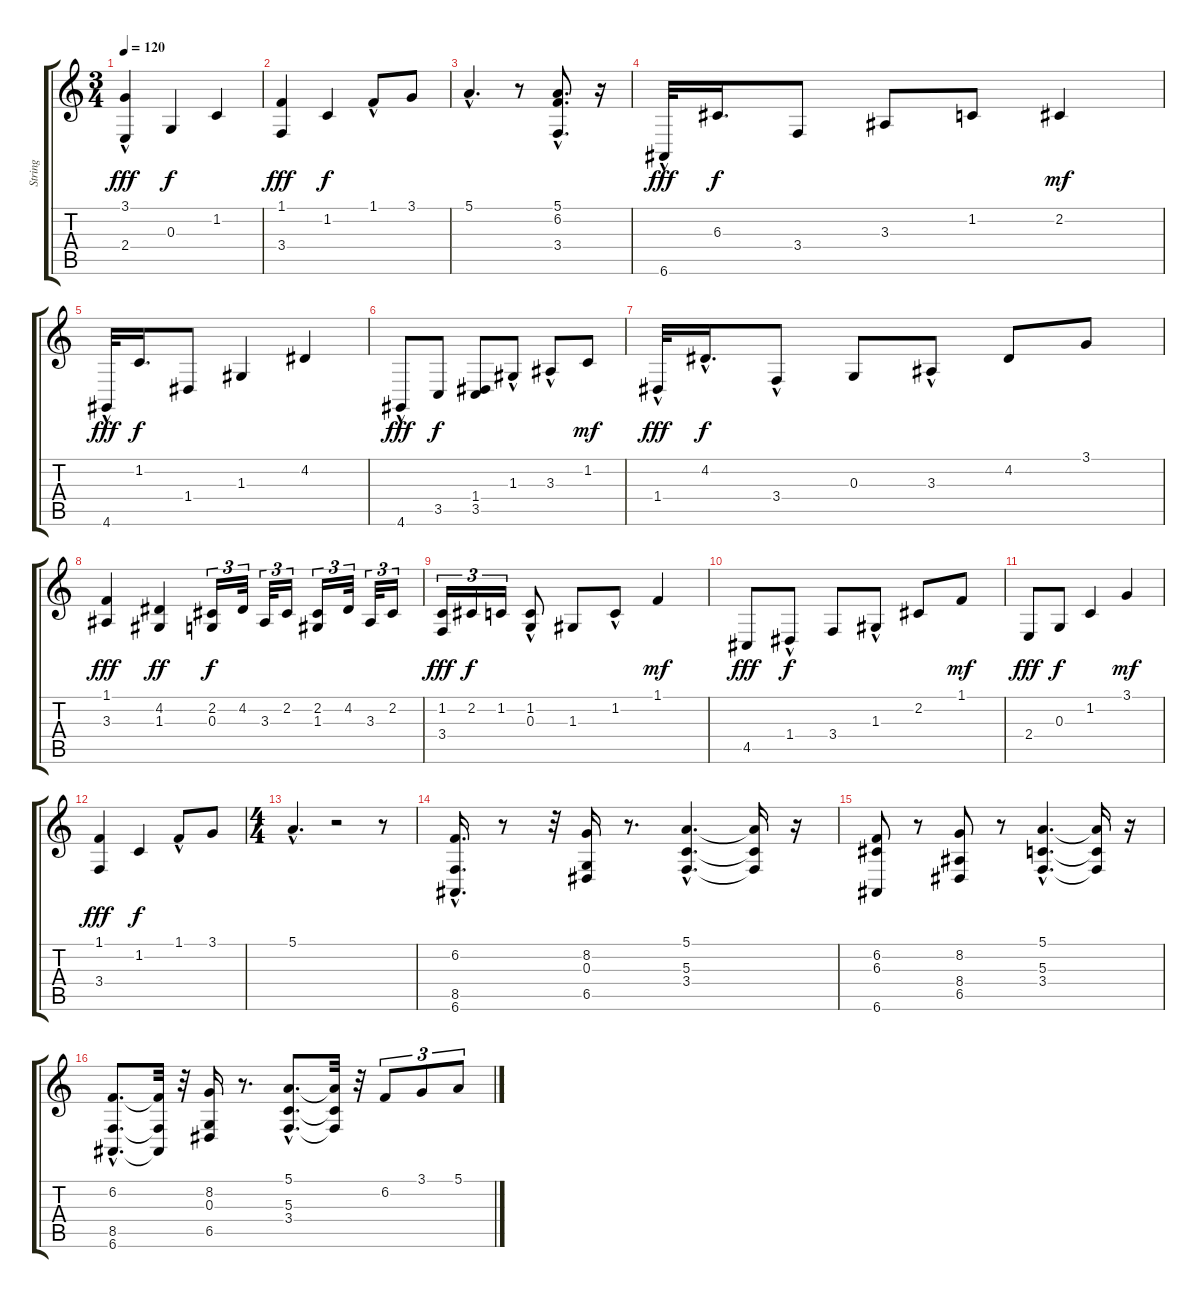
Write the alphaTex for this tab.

\track ("String" "String") {instrument harpsichord}
\staff {score tabs}
\tuning (E4 B3 G3 D3 A2 E2) {hide}
\ts (3 4)
\tempo 120
\clef g2
\ks c
(3.1 2.4{hac}).4{dy fff} 0.3.4{dy f} 1.2.4 |
(1.1 3.4).4{dy fff} 1.2.4{dy f} 1.1{hac}.8 3.1.8 |
5.1{hac}.4{d} r.8 (5.1{hac} 6.2{hac} 3.4{hac}).8{d} r.16 |
6.6{hac}.32{dy fff} 6.3.16{d dy f} 3.4.8 3.3.8 1.2.8 2.2.4{dy mf} |
4.6{hac}.32{dy fff} 1.2.16{d dy f} 1.4.8 1.3.4 4.2.4 |
4.6{hac}.8{dy fff} 3.5.8{dy f} (1.4 3.5).8 1.3{hac}.8 3.3{hac}.8 1.2.8{dy mf} |
1.4{hac}.32{dy fff} 4.2{hac}.16{d dy f} 3.4{hac}.8 0.3.8 3.3{hac}.8 4.2.8 3.1.8 |
(1.1 3.3).4{dy fff} (4.2 1.3).4{dy ff} (2.2 0.3).16{tu (3 2) dy f} 4.2.32{tu (3 2)} 3.3.32{tu (3 2)} 2.2.16{tu (3 2)} (2.2 1.3).16{tu (3 2)} 4.2.32{tu (3 2)} 3.3.32{tu (3 2)} 2.2.16{tu (3 2)} |
(1.2 3.4).16{tu (3 2) dy fff} 2.2.16{tu (3 2) dy f} 1.2.16{tu (3 2)} (1.2 0.3{hac}).8 1.3.8 1.2{hac}.8 1.1.4{dy mf} |
4.5.8{dy fff} 1.4{hac}.8{dy f} 3.4.8 1.3{hac}.8 2.2.8 1.1.8{dy mf} |
2.4.8{dy fff} 0.3.8{dy f} 1.2.4 3.1.4{dy mf} |
(1.1 3.4).4{dy fff} 1.2.4{dy f} 1.1{hac}.8 3.1.8 |
\ts (4 4)
5.1{hac}.4{d} r.2 r.8 |
(6.2{hac} 8.5{hac} 6.6{hac}).16{d} r.8 r.32 (8.2 0.3 6.5).16 r.8{d} (5.1{hac} 5.3{hac} 3.4{hac}).4{d} (5.1{t} 5.3{t} 3.4{t}).16 r.16 |
(6.2 6.3 6.6).8 r.8 (8.2 8.4 6.5).8 r.8 (5.1{hac} 5.3{hac} 3.4{hac}).4{d} (5.1{t} 5.3{t} 3.4{t}).16 r.16 |
(6.2{hac} 8.5{hac} 6.6{hac}).8{d} (6.2{t} 8.5{t} 6.6{t}).32 r.32 (8.2 0.3 6.5).16 r.8{d} (5.1{hac} 5.3{hac} 3.4{hac}).8{d} (5.1{t} 5.3{t} 3.4{t}).32 r.32 6.2.8{tu (3 2)} 3.1.8{tu (3 2)} 5.1.8{tu (3 2)}
